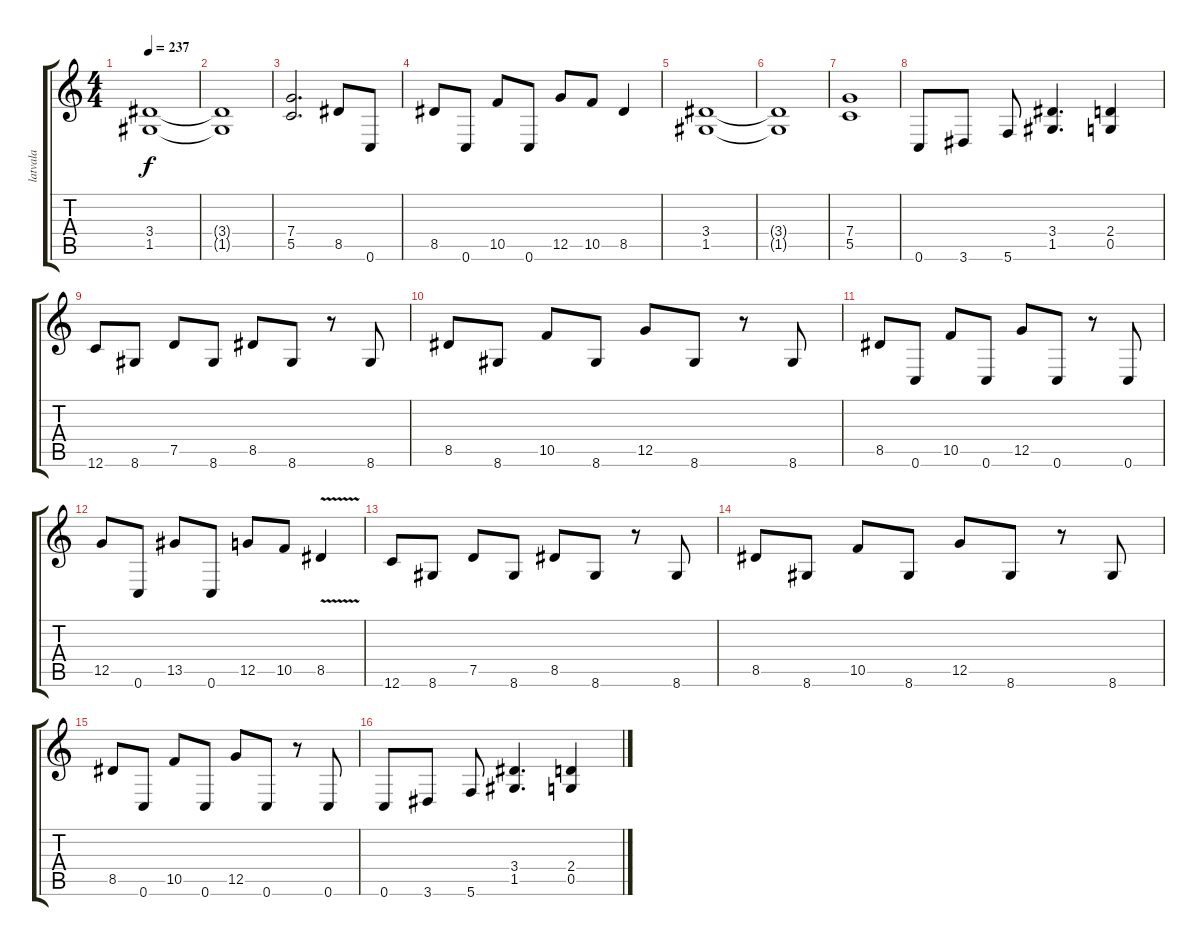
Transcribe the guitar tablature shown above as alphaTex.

\track ("latvala" "latvala") {instrument distortionguitar}
\staff {score tabs}
\tuning (D4 A3 F3 C3 G2 C2) {hide}
\ts (4 4)
\tempo 237
\clef g2
\ks c
(3.4 1.5).1{dy f} |
(3.4{t} 1.5{t}).1 |
(7.4 5.5).2{d} 8.5.8 0.6.8 |
8.5.8 0.6.8 10.5.8 0.6.8 12.5.8 10.5.8 8.5.4 |
(3.4 1.5).1 |
(3.4{t} 1.5{t}).1 |
(7.4 5.5).1 |
0.6.8 3.6.8 5.6.8 (3.4 1.5).4{d} (2.4 0.5).4 |
12.6.8 8.6.8 7.5.8 8.6.8 8.5.8 8.6.8 r.8 8.6.8 |
8.5.8 8.6.8 10.5.8 8.6.8 12.5.8 8.6.8 r.8 8.6.8 |
8.5.8 0.6.8 10.5.8 0.6.8 12.5.8 0.6.8 r.8 0.6.8 |
12.5.8 0.6.8 13.5.8 0.6.8 12.5.8 10.5.8 8.5{v}.4 |
12.6.8 8.6.8 7.5.8 8.6.8 8.5.8 8.6.8 r.8 8.6.8 |
8.5.8 8.6.8 10.5.8 8.6.8 12.5.8 8.6.8 r.8 8.6.8 |
8.5.8 0.6.8 10.5.8 0.6.8 12.5.8 0.6.8 r.8 0.6.8 |
0.6.8 3.6.8 5.6.8 (3.4 1.5).4{d} (2.4 0.5).4
